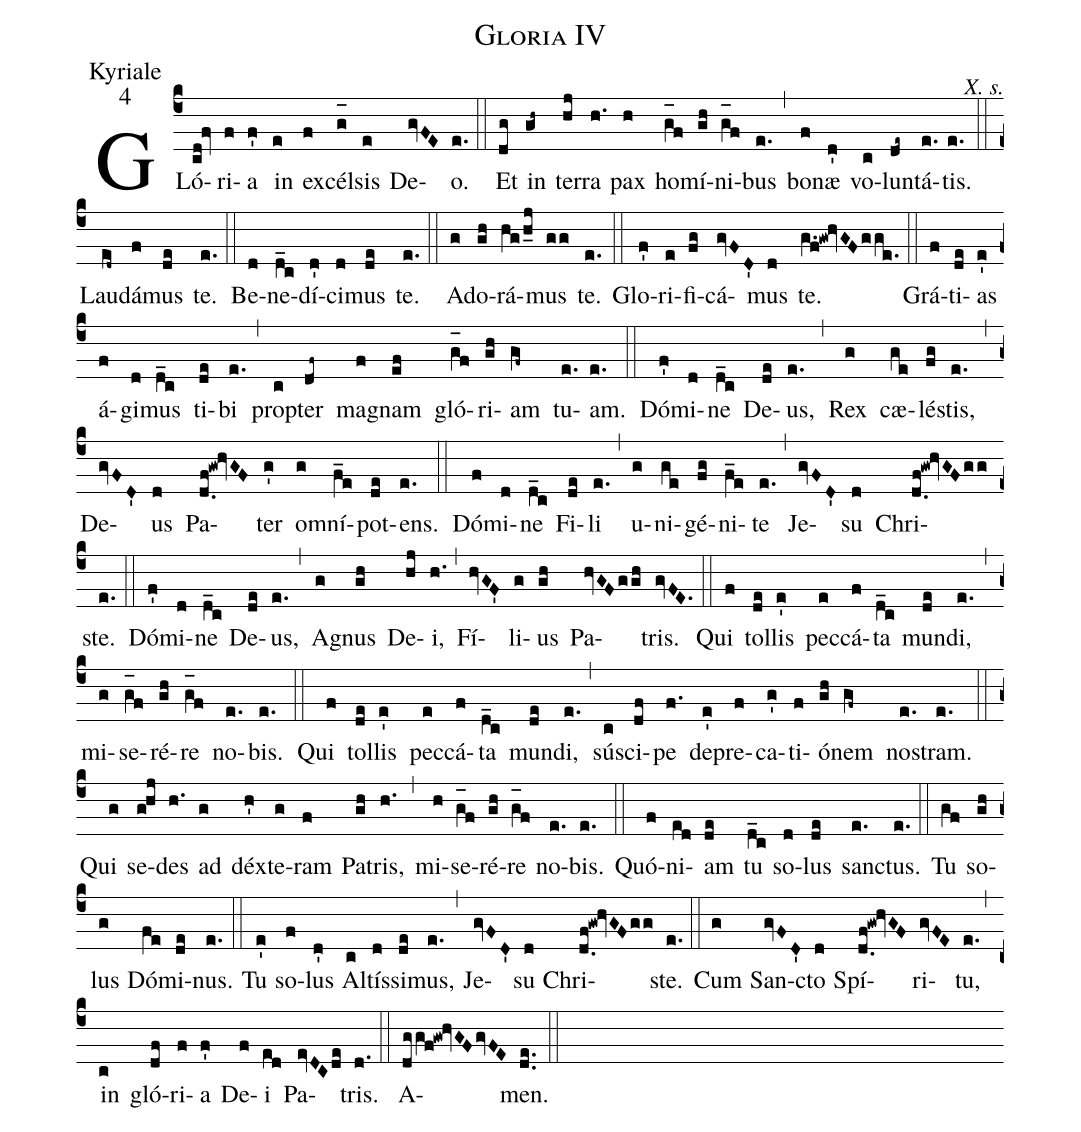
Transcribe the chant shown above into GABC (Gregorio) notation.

name:Gloria IV;
office-part:Kyriale;
mode:4;
commentary:X. s.;
%%
(c4) GLó(cd!fv)ri(f)a(f') in(e) ex(f)cél(g_[oh:h])sis(e) De(gvFE)o.(e.) (::) Et(dg) in(gh~) ter(hj)ra(h.) pax(h) ho(g_[oh:h]f)mí(gh)ni(g_[oh:h]f)bus(e.) (,) bo(f)næ(d') vo(c)lun(de~)tá(e.)tis.(e.) (::) Lau(ed~)dá(f)mus(de) te.(e.) (::) Be(d)ne(d_c)dí(d')ci(d)mus(de) te.(e.) (::) Ad(g)o(gh)rá(hg/h_j)mus(gg) te.(e.) (::) Glo(f')ri(e)fi(fg)cá(gvFD')mus(d) te.(g.f!gw!hvGFgge.) (::) Grá(f)ti(de)as(e') á(f)gi(d)mus(d_c) ti(de)bi(e.) (,) pro(c)pter(df~) ma(f)gnam(ef) gló(g_[oh:h]f)ri(gh)am(gf~) tu(e.)am.(e.) (::) Dó(f')mi(d)ne(d_c) De(de)us,(e.) (,) Rex(g) cæ(ge)lé(fg)stis,(e.) (,) De(gvFD')us(d) Pa(d.0f!gw!hvGF)ter(g') o(g)mní(f_e)pot(de)ens.(e.) (::) Dó(f)mi(d)ne(d_c) Fi(de)li(e.) (,) u(g)ni(ge)gé(fg)ni(f_e)te(e.) (,) Je(gvFD')su(d) Chri(d.0f!gw!hvGFgg)ste.(e.) (::) Dó(f')mi(d)ne(d_c) De(de)us,(e.) (,) A(g)gnus(gh) De(hj)i,(h.) (,) Fí(hvGF')li(g)us(gh) Pa(hvGFggh)tris.(gvFE.) (::) Qui(f) tol(de)lis(e') pec(e)cá(f)ta(d_c) mun(de)di,(e.) (,) mi(g)se(g_[oh:h]f)ré(gh)re(g_[oh:h]f) no(e.)bis.(e.) (::) Qui(f) tol(de)lis(e') pec(e)cá(f)ta(d_c) mun(de)di,(e.) (,) sús(c)ci(df)pe(f.) de(e')pre(f)ca(g')ti(f)ó(gh)nem(gf~) no(e.)stram.(e.) (::) Qui(g) se(g!hj)des(h.) ad(g) déx(h')te(g)ram(f) Pa(gh)tris,(h.) (,) mi(h)se(g_[oh:h]f)ré(gh)re(g_[oh:h]f) no(e.)bis.(e.) (::) Quó(f)ni(ed)am(de) tu(d_c) so(d)lus(de) san(e.)ctus.(e.) (::) Tu(gf) so(gh)lus(g) Dó(fe)mi(de)nus.(e.) (::) Tu(e') so(f)lus(d') Al(c)tís(d)si(de)mus,(e.) (,) Je(gvFD')su(d) Chri(d.0f!gw!hvGFgg)ste.(e.) (::) Cum(g) San(gvFD')cto(d) Spí(d.0f!gw!hvGF)ri(gvFE)tu,(e.) (,) in(c) gló(df)ri(f)a(f') De(f)i(ed) Pa(evDCde)tris.(d.) (::) A(dggf!gw!hvGFgvFE)men.(de..) (::)
